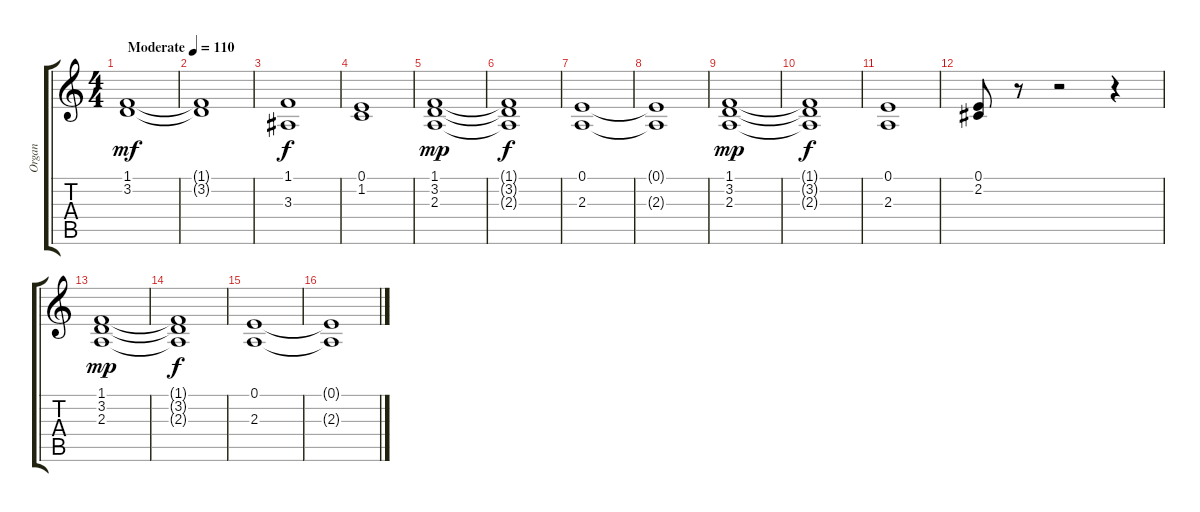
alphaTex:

\track ("Organ" "Organ") {instrument drawbarorgan}
\staff {score tabs}
\tuning (E4 B3 G3 D3 A2 E2) {hide}
\ts (4 4)
\tempo (110 "Moderate")
\clef g2
\ks c
(1.1 3.2).1{dy mf instrument drawbarorgan} |
(1.1{t} 3.2{t}).1 |
(1.1 3.3).1{dy f} |
(0.1 1.2).1 |
(1.1 3.2 2.3).1{dy mp} |
(1.1{t} 3.2{t} 2.3{t}).1{dy f} |
(0.1 2.3).1 |
(0.1{t} 2.3{t}).1 |
(1.1 3.2 2.3).1{dy mp} |
(1.1{t} 3.2{t} 2.3{t}).1{dy f} |
(0.1 2.3).1 |
(0.1 2.2).8 r.8 r.2 r.4 |
(1.1 3.2 2.3).1{dy mp} |
(1.1{t} 3.2{t} 2.3{t}).1{dy f} |
(0.1 2.3).1 |
(0.1{t} 2.3{t}).1
